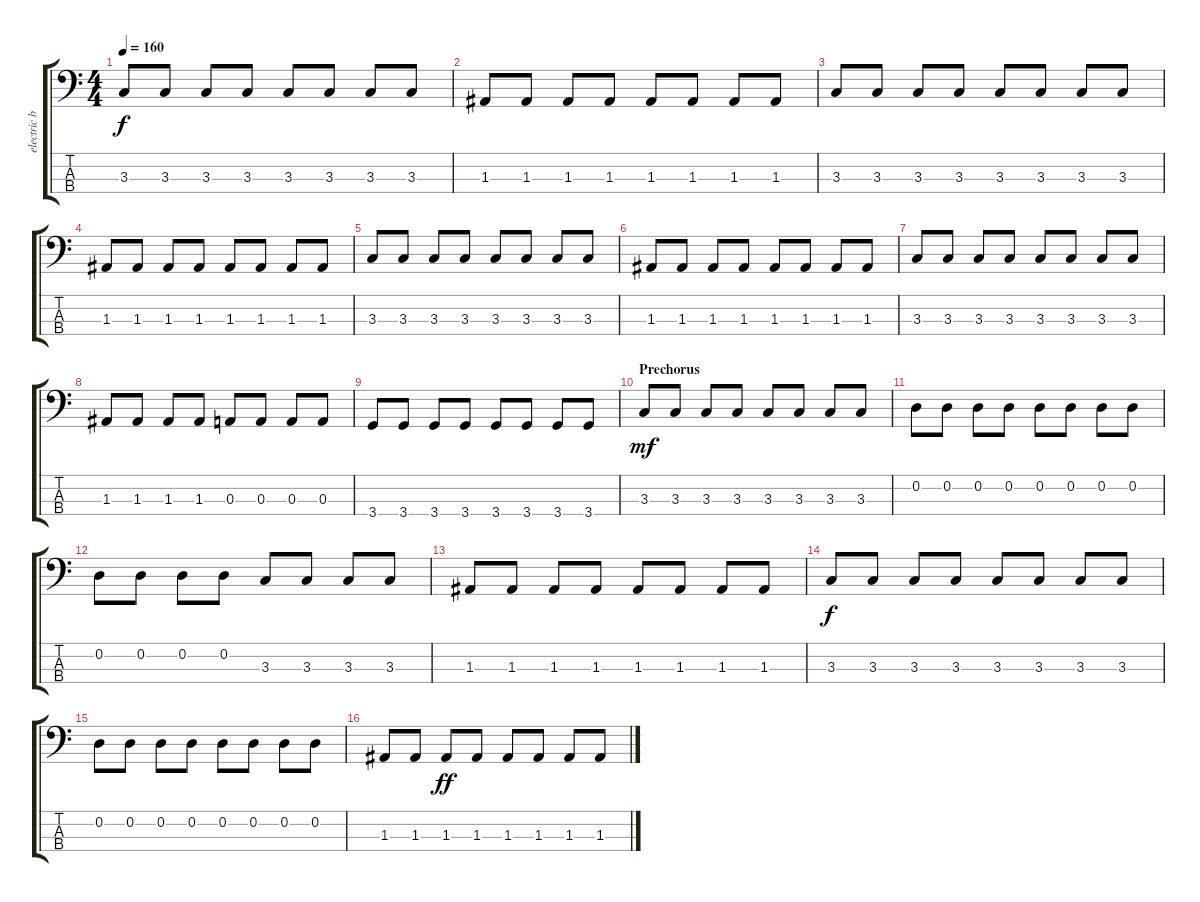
\track ("electric bass" "electric b") {instrument electricbasspick}
\staff {score tabs}
\tuning (G2 D2 A1 E1) {hide}
\ts (4 4)
\tempo 160
\clef f4
\ks c
3.3.8{dy f} 3.3.8 3.3.8 3.3.8 3.3.8 3.3.8 3.3.8 3.3.8 |
1.3.8 1.3.8 1.3.8 1.3.8 1.3.8 1.3.8 1.3.8 1.3.8 |
3.3.8 3.3.8 3.3.8 3.3.8 3.3.8 3.3.8 3.3.8 3.3.8 |
1.3.8 1.3.8 1.3.8 1.3.8 1.3.8 1.3.8 1.3.8 1.3.8 |
3.3.8 3.3.8 3.3.8 3.3.8 3.3.8 3.3.8 3.3.8 3.3.8 |
1.3.8 1.3.8 1.3.8 1.3.8 1.3.8 1.3.8 1.3.8 1.3.8 |
3.3.8 3.3.8 3.3.8 3.3.8 3.3.8 3.3.8 3.3.8 3.3.8 |
1.3.8 1.3.8 1.3.8 1.3.8 0.3.8 0.3.8 0.3.8 0.3.8 |
3.4.8 3.4.8 3.4.8 3.4.8 3.4.8 3.4.8 3.4.8 3.4.8 |
\section ("" "Prechorus")
3.3.8{dy mf} 3.3.8 3.3.8 3.3.8 3.3.8 3.3.8 3.3.8 3.3.8 |
0.2.8 0.2.8 0.2.8 0.2.8 0.2.8 0.2.8 0.2.8 0.2.8 |
0.2.8 0.2.8 0.2.8 0.2.8 3.3.8 3.3.8 3.3.8 3.3.8 |
1.3.8 1.3.8 1.3.8 1.3.8 1.3.8 1.3.8 1.3.8 1.3.8 |
3.3.8{dy f} 3.3.8 3.3.8 3.3.8 3.3.8 3.3.8 3.3.8 3.3.8 |
0.2.8 0.2.8 0.2.8 0.2.8 0.2.8 0.2.8 0.2.8 0.2.8 |
1.3.8 1.3.8 1.3.8{dy ff} 1.3.8 1.3.8 1.3.8 1.3.8 1.3.8
